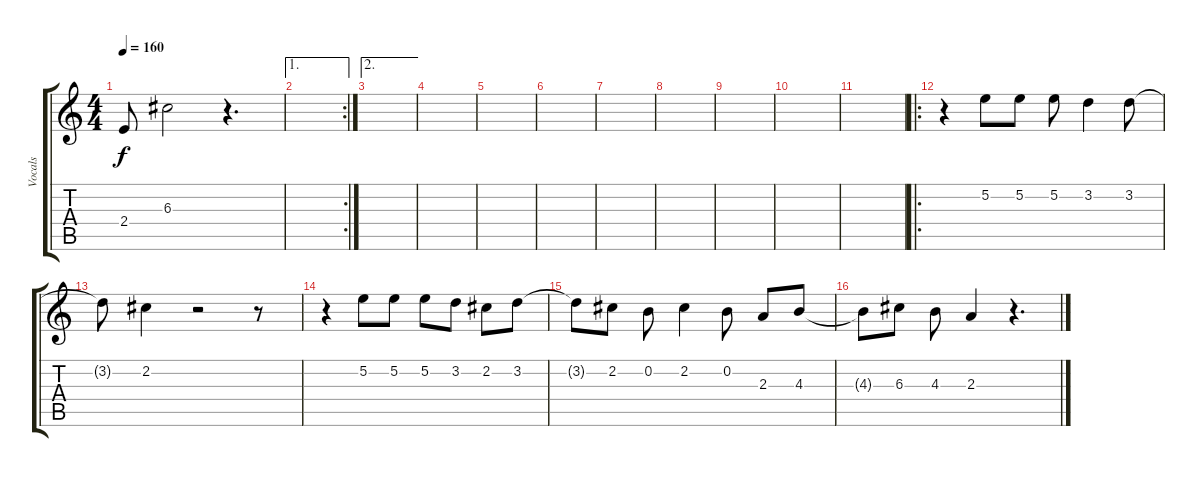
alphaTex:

\track ("Vocals" "Vocals") {instrument acousticguitarnylon}
\staff {score tabs}
\tuning (E4 B3 G3 D3 A2 E2) {hide}
\ts (4 4)
\tempo 160
\clef g2
\ks c
2.4{t}.8{dy f} 6.3.2 r.4{d} |
\ae 1
\rc 2
|
\ae 2
|
|
|
|
|
|
|
|
|
\ro
r.4 5.2.8 5.2.8 5.2.8 3.2.4 3.2.8 |
3.2{t}.8 2.2.4 r.2 r.8 |
r.4 5.2.8 5.2.8 5.2.8 3.2.8 2.2.8 3.2.8 |
3.2{t}.8 2.2.8 0.2.8 2.2.4 0.2.8 2.3.8 4.3.8 |
4.3{t}.8 6.3.8 4.3.8 2.3.4 r.4{d}
